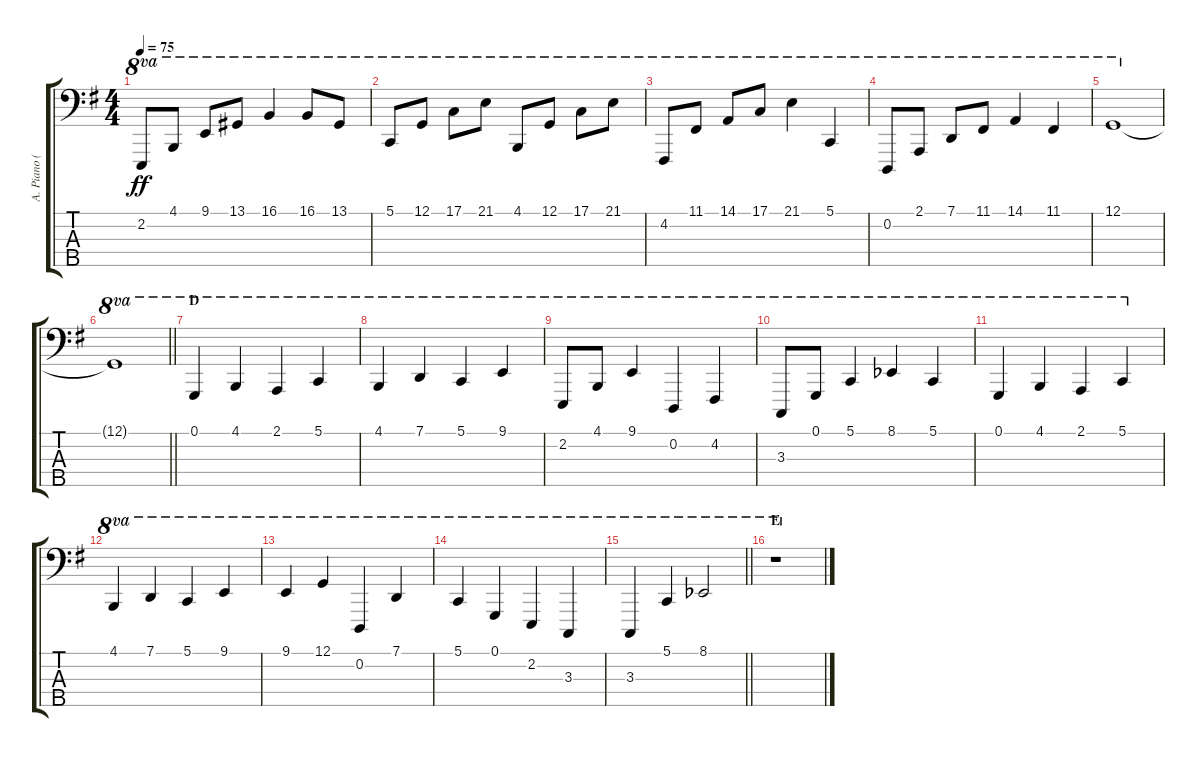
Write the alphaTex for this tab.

\track ("A. Piano (Left Hand)" "A. Piano (") {instrument acousticgrandpiano}
\staff {score tabs}
\tuning (G2 D2 A1 E1 B0) {hide}
\ts (4 4)
\tempo 75
\clef f4
\ks g
2.2.8{ot 8va dy ff} 4.1.8{ot 8va} 9.1.8{ot 8va} 13.1.8{ot 8va} 16.1.4{ot 8va} 16.1.8{ot 8va} 13.1.8{ot 8va} |
5.1.8{ot 8va} 12.1.8{ot 8va} 17.1.8{ot 8va} 21.1.8{ot 8va} 4.1.8{ot 8va} 12.1.8{ot 8va} 17.1.8{ot 8va} 21.1.8{ot 8va} |
4.2.8{ot 8va} 11.1.8{ot 8va} 14.1.8{ot 8va} 17.1.8{ot 8va} 21.1.4{ot 8va} 5.1.4{ot 8va} |
0.2.8{ot 8va} 2.1.8{ot 8va} 7.1.8{ot 8va} 11.1.8{ot 8va} 14.1.4{ot 8va} 11.1.4{ot 8va} |
12.1.1{ot 8va} |
\barLineRight lightlight
12.1{t}.1{ot 8va} |
\section ("" "D")
0.1.4{ot 8va} 4.1.4{ot 8va} 2.1.4{ot 8va} 5.1.4{ot 8va} |
4.1.4{ot 8va} 7.1.4{ot 8va} 5.1.4{ot 8va} 9.1.4{ot 8va} |
2.2.8{ot 8va} 4.1.8{ot 8va} 9.1.4{ot 8va} 0.2.4{ot 8va} 4.2.4{ot 8va} |
3.3.8{ot 8va} 0.1.8{ot 8va} 5.1.4{ot 8va} 8.1{acc b}.4{ot 8va} 5.1.4{ot 8va} |
0.1.4{ot 8va} 4.1.4{ot 8va} 2.1.4{ot 8va} 5.1.4{ot 8va} |
4.1.4{ot 8va} 7.1.4{ot 8va} 5.1.4{ot 8va} 9.1.4{ot 8va} |
9.1.4{ot 8va} 12.1.4{ot 8va} 0.2.4{ot 8va} 7.1.4{ot 8va} |
5.1.4{ot 8va} 0.1.4{ot 8va} 2.2.4{ot 8va} 3.3.4{ot 8va} |
\barLineRight lightlight
3.3.4{ot 8va} 5.1.4{ot 8va} 8.1{acc b}.2{ot 8va} |
\section ("" "E")
r.1{ot 8va}
